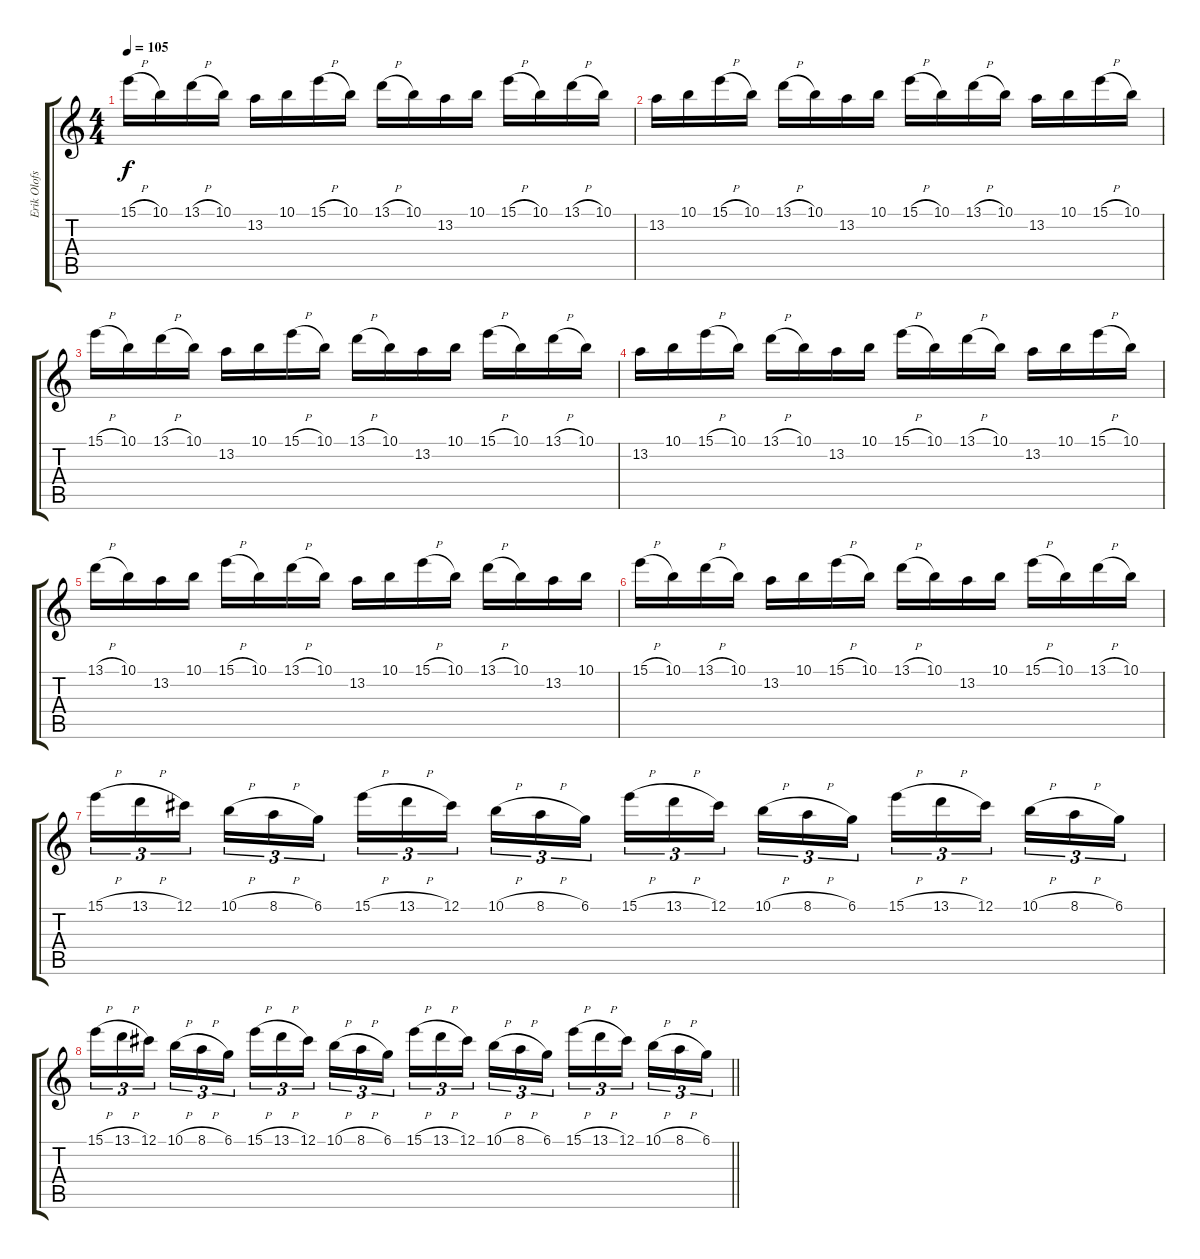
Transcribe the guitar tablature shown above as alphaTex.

\track ("Erik Olofsson" "Erik Olofs") {instrument distortionguitar}
\staff {score tabs}
\tuning (Db4 Ab3 E3 B2 Gb2 B1) {hide}
\ts (4 4)
\tempo 105
\clef g2
\ks c
15.1{h}.16{dy f} 10.1.16 13.1{h}.16 10.1.16 13.2.16 10.1.16 15.1{h}.16 10.1.16 13.1{h}.16 10.1.16 13.2.16 10.1.16 15.1{h}.16 10.1.16 13.1{h}.16 10.1.16 |
13.2.16 10.1.16 15.1{h}.16 10.1.16 13.1{h}.16 10.1.16 13.2.16 10.1.16 15.1{h}.16 10.1.16 13.1{h}.16 10.1.16 13.2.16 10.1.16 15.1{h}.16 10.1.16 |
15.1{h}.16 10.1.16 13.1{h}.16 10.1.16 13.2.16 10.1.16 15.1{h}.16 10.1.16 13.1{h}.16 10.1.16 13.2.16 10.1.16 15.1{h}.16 10.1.16 13.1{h}.16 10.1.16 |
13.2.16 10.1.16 15.1{h}.16 10.1.16 13.1{h}.16 10.1.16 13.2.16 10.1.16 15.1{h}.16 10.1.16 13.1{h}.16 10.1.16 13.2.16 10.1.16 15.1{h}.16 10.1.16 |
13.1{h}.16 10.1.16 13.2.16 10.1.16 15.1{h}.16 10.1.16 13.1{h}.16 10.1.16 13.2.16 10.1.16 15.1{h}.16 10.1.16 13.1{h}.16 10.1.16 13.2.16 10.1.16 |
15.1{h}.16 10.1.16 13.1{h}.16 10.1.16 13.2.16 10.1.16 15.1{h}.16 10.1.16 13.1{h}.16 10.1.16 13.2.16 10.1.16 15.1{h}.16 10.1.16 13.1{h}.16 10.1.16 |
15.1{h}.16{tu (3 2)} 13.1{h}.16{tu (3 2)} 12.1.16{tu (3 2) beam splitsecondary} 10.1{h}.16{tu (3 2)} 8.1{h}.16{tu (3 2)} 6.1.16{tu (3 2)} 15.1{h}.16{tu (3 2)} 13.1{h}.16{tu (3 2)} 12.1.16{tu (3 2) beam splitsecondary} 10.1{h}.16{tu (3 2)} 8.1{h}.16{tu (3 2)} 6.1.16{tu (3 2)} 15.1{h}.16{tu (3 2)} 13.1{h}.16{tu (3 2)} 12.1.16{tu (3 2) beam splitsecondary} 10.1{h}.16{tu (3 2)} 8.1{h}.16{tu (3 2)} 6.1.16{tu (3 2)} 15.1{h}.16{tu (3 2)} 13.1{h}.16{tu (3 2)} 12.1.16{tu (3 2) beam splitsecondary} 10.1{h}.16{tu (3 2)} 8.1{h}.16{tu (3 2)} 6.1.16{tu (3 2)} |
\barLineRight lightlight
15.1{h}.16{tu (3 2)} 13.1{h}.16{tu (3 2)} 12.1.16{tu (3 2) beam splitsecondary} 10.1{h}.16{tu (3 2)} 8.1{h}.16{tu (3 2)} 6.1.16{tu (3 2)} 15.1{h}.16{tu (3 2)} 13.1{h}.16{tu (3 2)} 12.1.16{tu (3 2) beam splitsecondary} 10.1{h}.16{tu (3 2)} 8.1{h}.16{tu (3 2)} 6.1.16{tu (3 2)} 15.1{h}.16{tu (3 2)} 13.1{h}.16{tu (3 2)} 12.1.16{tu (3 2) beam splitsecondary} 10.1{h}.16{tu (3 2)} 8.1{h}.16{tu (3 2)} 6.1.16{tu (3 2)} 15.1{h}.16{tu (3 2)} 13.1{h}.16{tu (3 2)} 12.1.16{tu (3 2) beam splitsecondary} 10.1{h}.16{tu (3 2)} 8.1{h}.16{tu (3 2)} 6.1.16{tu (3 2)}
